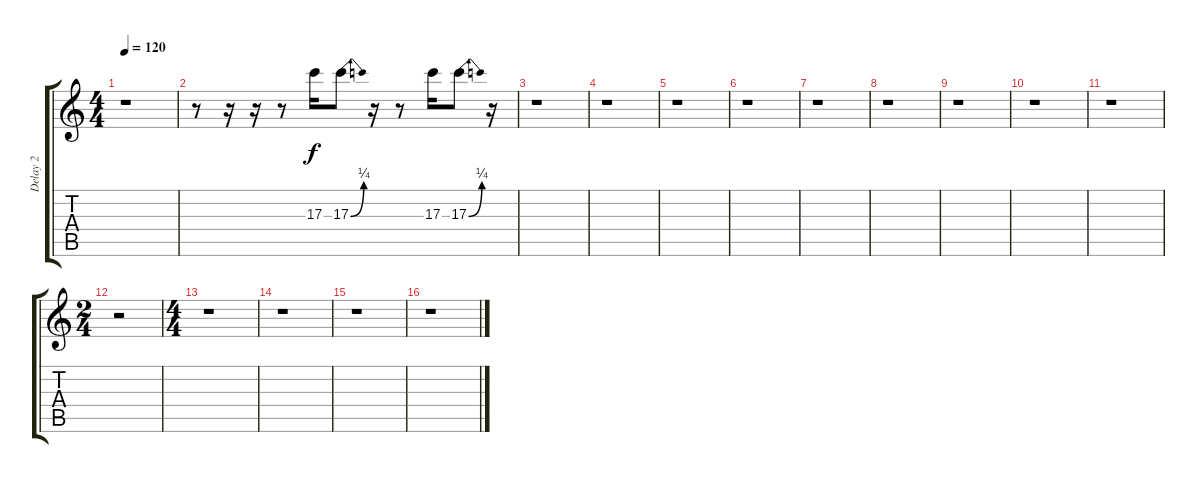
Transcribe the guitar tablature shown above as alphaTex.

\track ("Delay 2" "Delay 2") {instrument distortionguitar}
\staff {score tabs}
\tuning (E4 B3 G3 D3 A2 E2) {hide}
\ts (4 4)
\tempo 120
\clef g2
\ks c
r.1{dy f} |
r.8 r.16 r.16 r.8 17.3.16 17.3{be (bend 0 0 60 1)}.8 r.16 r.8 17.3.16 17.3{be (bend 0 0 60 1)}.8 r.16 |
r.1 |
r.1 |
r.1 |
r.1 |
r.1 |
r.1 |
r.1 |
r.1 |
r.1 |
\ts (2 4)
r.2 |
\ts (4 4)
r.1 |
r.1 |
r.1 |
r.1
